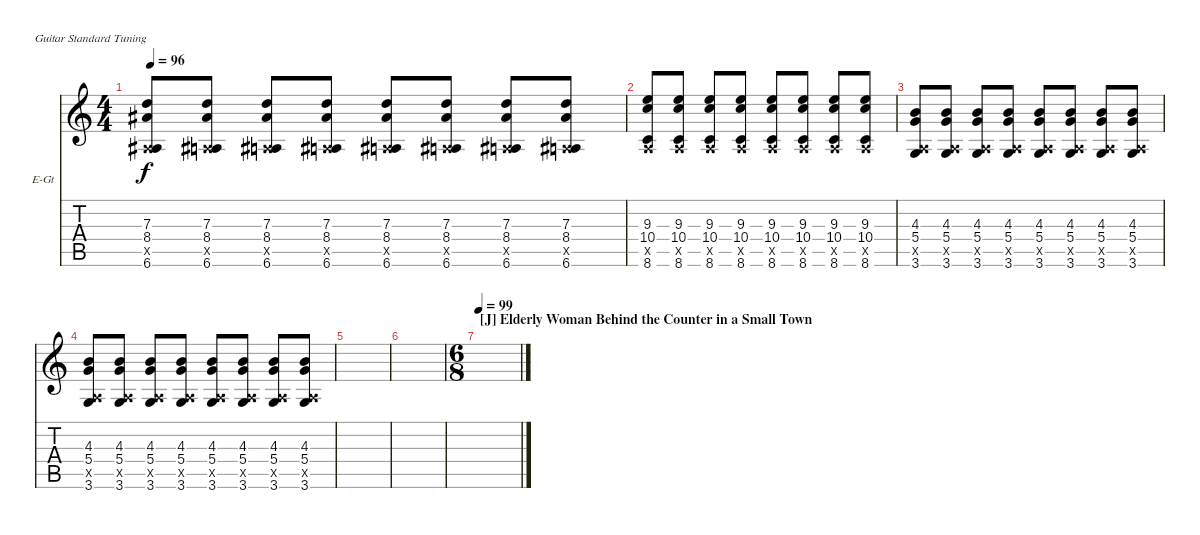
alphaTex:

\defaultSystemsLayout 4
\bracketExtendMode nobrackets
\firstSystemTrackNameOrientation horizontal
\otherSystemsTrackNameOrientation horizontal
\track ("Mike McCready (Drive)" "E-Gt") {instrument overdrivenguitar}
\staff {score tabs}
\tuning (E4 B3 G3 D3 A2 E2)
\ts (4 4)
\tempo 96
\clef g2
\ks c
(7.3 8.4 0.5{x} 6.6).8{dy f} (7.3 8.4 0.5{x} 6.6).8 (7.3 8.4 0.5{x} 6.6).8 (7.3 8.4 0.5{x} 6.6).8 (7.3 8.4 0.5{x} 6.6).8 (7.3 8.4 0.5{x} 6.6).8 (7.3 8.4 0.5{x} 6.6).8 (7.3 8.4 0.5{x} 6.6).8 |
(9.3 10.4 0.5{x} 8.6).8 (9.3 10.4 0.5{x} 8.6).8 (9.3 10.4 0.5{x} 8.6).8 (9.3 10.4 0.5{x} 8.6).8 (9.3 10.4 0.5{x} 8.6).8 (9.3 10.4 0.5{x} 8.6).8 (9.3 10.4 0.5{x} 8.6).8 (9.3 10.4 0.5{x} 8.6).8 |
(4.3 5.4 0.5{x} 3.6).8 (4.3 5.4 0.5{x} 3.6).8 (4.3 5.4 0.5{x} 3.6).8 (4.3 5.4 0.5{x} 3.6).8 (4.3 5.4 0.5{x} 3.6).8 (4.3 5.4 0.5{x} 3.6).8 (4.3 5.4 0.5{x} 3.6).8 (4.3 5.4 0.5{x} 3.6).8 |
(4.3 5.4 0.5{x} 3.6).8 (4.3 5.4 0.5{x} 3.6).8 (4.3 5.4 0.5{x} 3.6).8 (4.3 5.4 0.5{x} 3.6).8 (4.3 5.4 0.5{x} 3.6).8 (4.3 5.4 0.5{x} 3.6).8 (4.3 5.4 0.5{x} 3.6).8 (4.3 5.4 0.5{x} 3.6).8 |
|
|
\ts (6 8)
\section ("J" "Elderly Woman Behind the Counter in a Small Town")
\tempo 99
